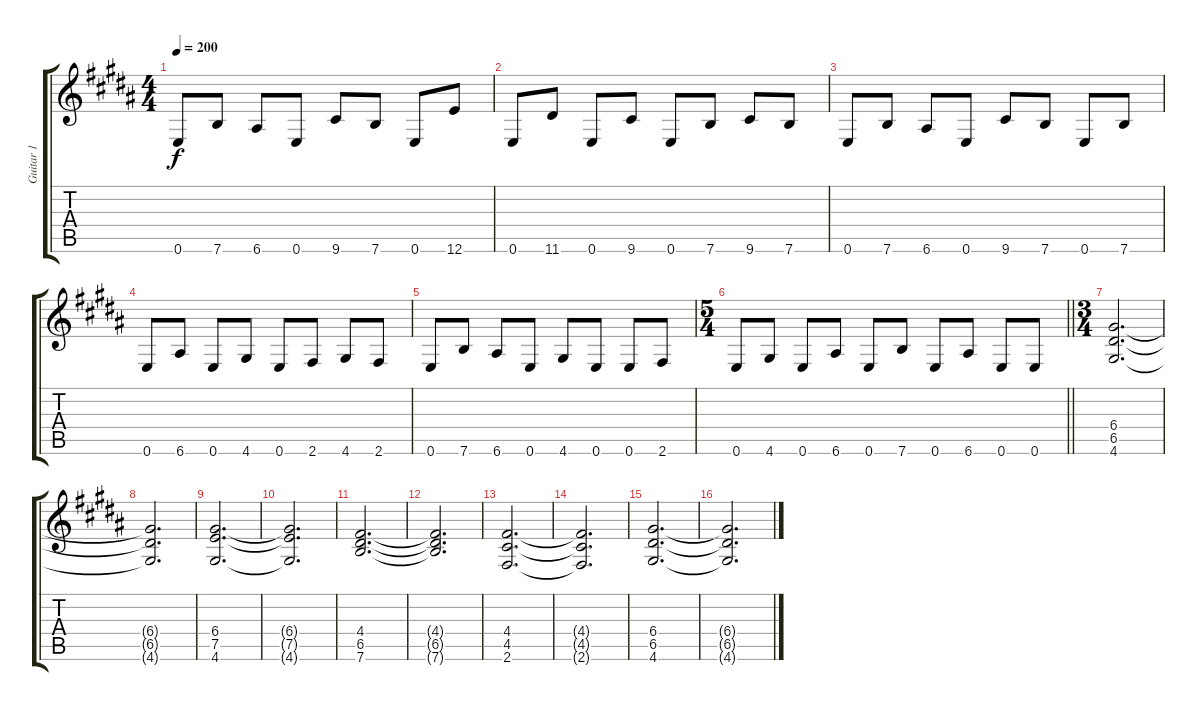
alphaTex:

\track ("Guitar 1" "Guitar 1") {instrument overdrivenguitar}
\staff {score tabs}
\tuning (E4 B3 G3 D3 A2 E2) {hide}
\ts (4 4)
\tempo 200
\clef g2
\ks g#minor
0.6.8{dy f} 7.6.8 6.6.8 0.6.8 9.6.8 7.6.8 0.6.8 12.6.8 |
0.6.8 11.6.8 0.6.8 9.6.8 0.6.8 7.6.8 9.6.8 7.6.8 |
0.6.8 7.6.8 6.6.8 0.6.8 9.6.8 7.6.8 0.6.8 7.6.8 |
0.6.8 6.6.8 0.6.8 4.6.8 0.6.8 2.6.8 4.6.8 2.6.8 |
0.6.8 7.6.8 6.6.8 0.6.8 4.6.8 0.6.8 0.6.8 2.6.8 |
\ts (5 4)
\barLineRight lightlight
0.6.8 4.6.8 0.6.8 6.6.8 0.6.8 7.6.8 0.6.8 6.6.8 0.6.8 0.6.8 |
\ts (3 4)
(6.4 6.5 4.6).2{d} |
(6.4{t} 6.5{t} 4.6{t}).2{d} |
(6.4 7.5 4.6).2{d} |
(6.4{t} 7.5{t} 4.6{t}).2{d} |
(4.4 6.5 7.6).2{d} |
(4.4{t} 6.5{t} 7.6{t}).2{d} |
(4.4 4.5 2.6).2{d} |
(4.4{t} 4.5{t} 2.6{t}).2{d} |
(6.4 6.5 4.6).2{d} |
(6.4{t} 6.5{t} 4.6{t}).2{d}
